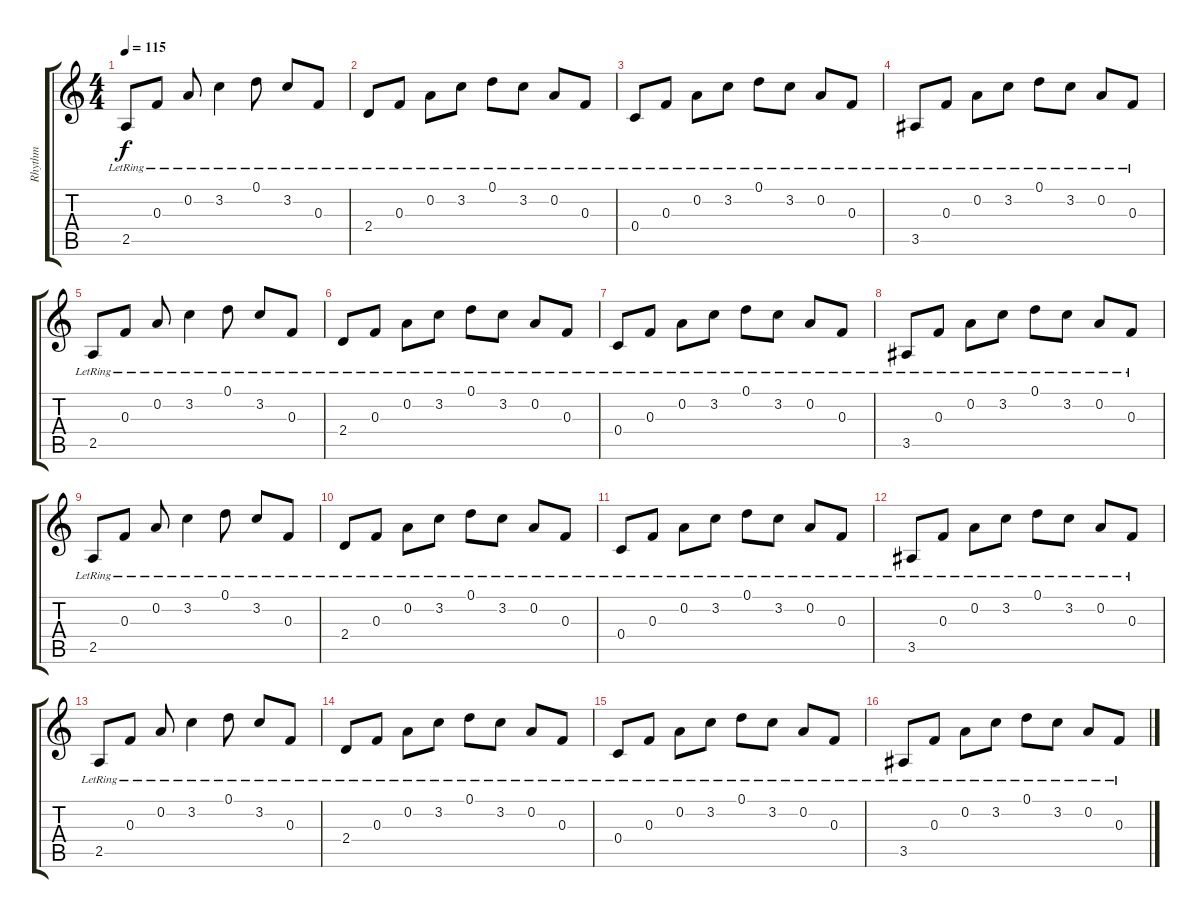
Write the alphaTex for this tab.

\track ("Rhythm" "Rhythm") {instrument distortionguitar}
\staff {score tabs}
\tuning (D4 A3 F3 C3 G2 D2) {hide}
\ts (4 4)
\tempo 115
\clef g2
\ks c
2.5{lr}.8{dy f} 0.3{lr}.8 0.2{lr}.8 3.2{lr}.4 0.1{lr}.8 3.2{lr}.8 0.3{lr}.8 |
2.4{lr}.8 0.3{lr}.8 0.2{lr}.8 3.2{lr}.8 0.1{lr}.8 3.2{lr}.8 0.2{lr}.8 0.3{lr}.8 |
0.4{lr}.8 0.3{lr}.8 0.2{lr}.8 3.2{lr}.8 0.1{lr}.8 3.2{lr}.8 0.2{lr}.8 0.3{lr}.8 |
3.5{lr}.8 0.3{lr}.8 0.2{lr}.8 3.2{lr}.8 0.1{lr}.8 3.2{lr}.8 0.2{lr}.8 0.3{lr}.8 |
2.5{lr}.8 0.3{lr}.8 0.2{lr}.8 3.2{lr}.4 0.1{lr}.8 3.2{lr}.8 0.3{lr}.8 |
2.4{lr}.8 0.3{lr}.8 0.2{lr}.8 3.2{lr}.8 0.1{lr}.8 3.2{lr}.8 0.2{lr}.8 0.3{lr}.8 |
0.4{lr}.8 0.3{lr}.8 0.2{lr}.8 3.2{lr}.8 0.1{lr}.8 3.2{lr}.8 0.2{lr}.8 0.3{lr}.8 |
3.5{lr}.8 0.3{lr}.8 0.2{lr}.8 3.2{lr}.8 0.1{lr}.8 3.2{lr}.8 0.2{lr}.8 0.3{lr}.8 |
2.5{lr}.8 0.3{lr}.8 0.2{lr}.8 3.2{lr}.4 0.1{lr}.8 3.2{lr}.8 0.3{lr}.8 |
2.4{lr}.8 0.3{lr}.8 0.2{lr}.8 3.2{lr}.8 0.1{lr}.8 3.2{lr}.8 0.2{lr}.8 0.3{lr}.8 |
0.4{lr}.8 0.3{lr}.8 0.2{lr}.8 3.2{lr}.8 0.1{lr}.8 3.2{lr}.8 0.2{lr}.8 0.3{lr}.8 |
3.5{lr}.8 0.3{lr}.8 0.2{lr}.8 3.2{lr}.8 0.1{lr}.8 3.2{lr}.8 0.2{lr}.8 0.3{lr}.8 |
2.5{lr}.8 0.3{lr}.8 0.2{lr}.8 3.2{lr}.4 0.1{lr}.8 3.2{lr}.8 0.3{lr}.8 |
2.4{lr}.8{volume 8} 0.3{lr}.8 0.2{lr}.8 3.2{lr}.8 0.1{lr}.8 3.2{lr}.8 0.2{lr}.8 0.3{lr}.8 |
0.4{lr}.8 0.3{lr}.8 0.2{lr}.8 3.2{lr}.8 0.1{lr}.8 3.2{lr}.8 0.2{lr}.8 0.3{lr}.8 |
3.5{lr}.8 0.3{lr}.8 0.2{lr}.8 3.2{lr}.8 0.1{lr}.8 3.2{lr}.8 0.2{lr}.8 0.3{lr}.8
